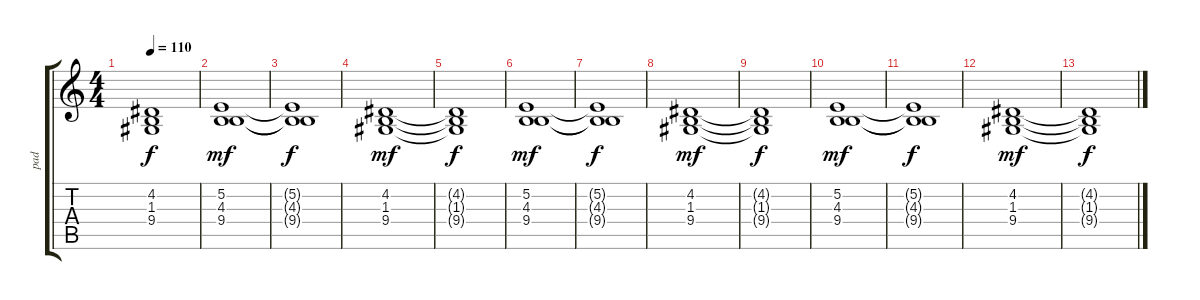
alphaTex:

\track ("pad" "pad") {instrument pad6metallic}
\staff {score tabs}
\tuning (E4 B3 G3 D3 A2 E2) {hide}
\ts (4 4)
\tempo 110
\clef g2
\ks c
(4.2{t} 1.3{t} 9.4{t}).1{dy f} |
(5.2 4.3 9.4).1{dy mf} |
(5.2{t} 4.3{t} 9.4{t}).1{dy f} |
(4.2 1.3 9.4).1{dy mf} |
(4.2{t} 1.3{t} 9.4{t}).1{dy f} |
(5.2 4.3 9.4).1{dy mf} |
(5.2{t} 4.3{t} 9.4{t}).1{dy f} |
(4.2 1.3 9.4).1{dy mf} |
(4.2{t} 1.3{t} 9.4{t}).1{dy f} |
(5.2 4.3 9.4).1{dy mf} |
(5.2{t} 4.3{t} 9.4{t}).1{dy f} |
(4.2 1.3 9.4).1{dy mf} |
(4.2{t} 1.3{t} 9.4{t}).1{dy f}
